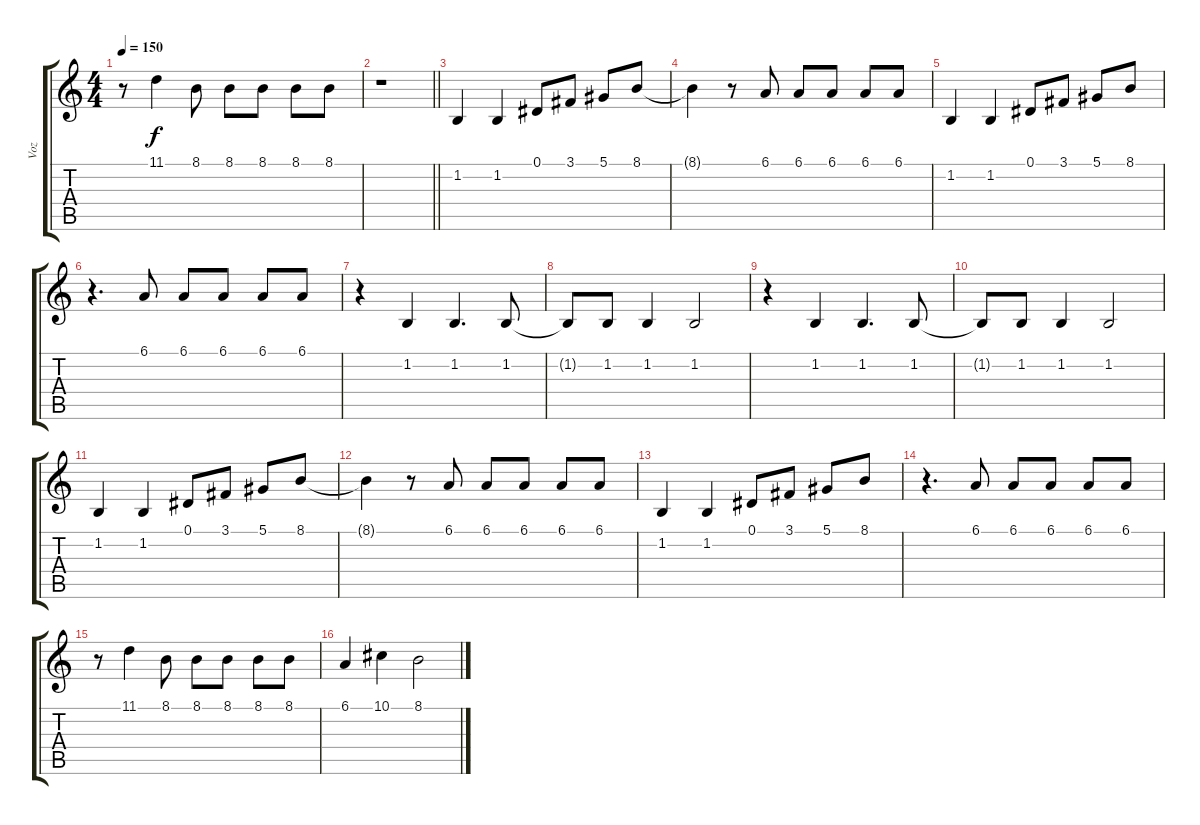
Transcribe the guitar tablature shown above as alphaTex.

\track ("Voz" "Voz") {instrument cello}
\staff {score tabs}
\tuning (Eb4 Bb3 Gb3 Db3 Ab2 Eb2) {hide}
\ts (4 4)
\tempo 150
\clef g2
\ks c
r.8{dy f} 11.1.4 8.1.8 8.1.8 8.1.8 8.1.8 8.1.8 |
\barLineRight lightlight
r.1 |
1.2.4 1.2.4 0.1.8 3.1.8 5.1.8 8.1.8 |
8.1{t}.4 r.8 6.1.8 6.1.8 6.1.8 6.1.8 6.1.8 |
1.2.4 1.2.4 0.1.8 3.1.8 5.1.8 8.1.8 |
r.4{d} 6.1.8 6.1.8 6.1.8 6.1.8 6.1.8 |
r.4 1.2.4 1.2.4{d} 1.2.8 |
1.2{t}.8 1.2.8 1.2.4 1.2.2 |
r.4 1.2.4 1.2.4{d} 1.2.8 |
1.2{t}.8 1.2.8 1.2.4 1.2.2 |
1.2.4 1.2.4 0.1.8 3.1.8 5.1.8 8.1.8 |
8.1{t}.4 r.8 6.1.8 6.1.8 6.1.8 6.1.8 6.1.8 |
1.2.4 1.2.4 0.1.8 3.1.8 5.1.8 8.1.8 |
r.4{d} 6.1.8 6.1.8 6.1.8 6.1.8 6.1.8 |
r.8 11.1.4 8.1.8 8.1.8 8.1.8 8.1.8 8.1.8 |
6.1.4 10.1.4 8.1.2
